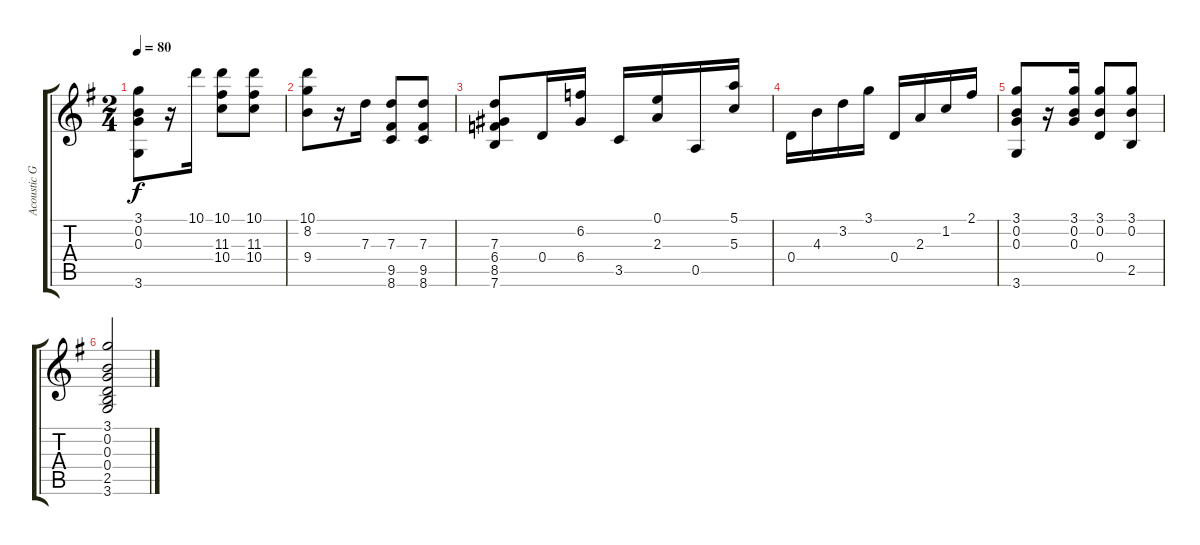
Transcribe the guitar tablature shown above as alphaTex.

\track ("Acoustic Guitar" "Acoustic G") {instrument acousticguitarnylon}
\staff {score tabs}
\tuning (E4 B3 G3 D3 A2 E2) {hide}
\ts (2 4)
\tempo 80
\clef g2
\ks g
(3.1 0.2 0.3 3.6).8{dy f} r.16 10.1.16 (10.1 11.3 10.4).8 (10.1 11.3 10.4).8 |
(10.1 8.2 9.4).8 r.16 7.3.16 (7.3 9.5 8.6).8 (7.3 9.5 8.6).8 |
(7.3 6.4 8.5 7.6).8 0.4.16 (6.2 6.4).16 3.5.16 (0.1 2.3).16 0.5.16 (5.1 5.3).16 |
0.4.16 4.3.16 3.2.16 3.1.16 0.4.16 2.3.16 1.2.16 2.1.16 |
(3.1 0.2 0.3 3.6).8 r.16 (3.1 0.2 0.3).16 (3.1 0.2 0.4).8 (3.1 0.2 2.5).8 |
(3.1 0.2 0.3 0.4 2.5 3.6).2
